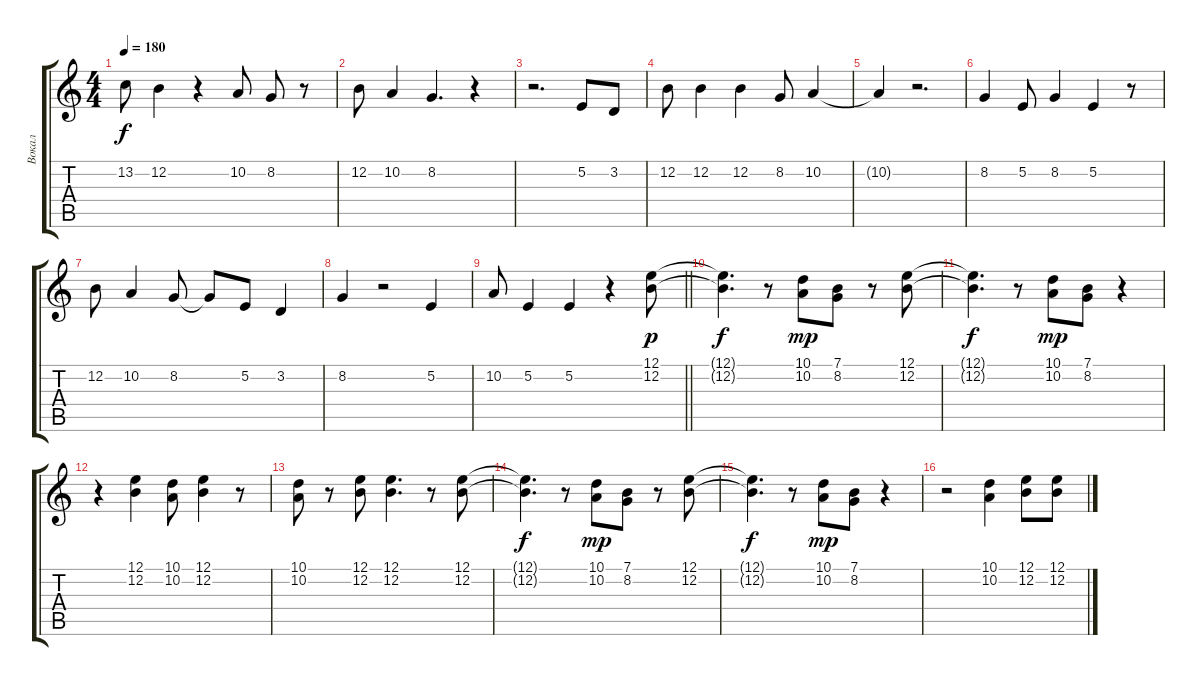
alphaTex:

\track ("Вокал" "Вокал") {instrument oboe}
\staff {score tabs}
\tuning (E4 B3 G3 D3 A2 E2) {hide}
\ts (4 4)
\tempo 180
\clef g2
\ks c
13.2{t}.8{dy f} 12.2.4 r.4 10.2.8 8.2.8 r.8 |
12.2.8 10.2.4 8.2.4{d} r.4 |
r.2{d} 5.2.8 3.2.8 |
12.2.8 12.2.4 12.2.4 8.2.8 10.2.4 |
10.2{t}.4 r.2{d} |
8.2.4 5.2.8 8.2.4 5.2.4 r.8 |
12.2.8 10.2.4 8.2.8 8.2{t}.8 5.2.8 3.2.4 |
8.2.4 r.2 5.2.4 |
\barLineRight lightlight
10.2.8 5.2.4 5.2.4 r.4 (12.1 12.2).8{dy p} |
(12.1{t} 12.2{t}).4{d dy f} r.8 (10.1 10.2).8{dy mp} (7.1 8.2).8 r.8 (12.1 12.2).8 |
(12.1{t} 12.2{t}).4{d dy f} r.8 (10.1 10.2).8{dy mp} (7.1 8.2).8 r.4 |
r.4 (12.1 12.2).4 (10.1 10.2).8 (12.1 12.2).4 r.8 |
(10.1 10.2).8 r.8 (12.1 12.2).8 (12.1 12.2).4{d} r.8 (12.1 12.2).8 |
(12.1{t} 12.2{t}).4{d dy f} r.8 (10.1 10.2).8{dy mp} (7.1 8.2).8 r.8 (12.1 12.2).8 |
(12.1{t} 12.2{t}).4{d dy f} r.8 (10.1 10.2).8{dy mp} (7.1 8.2).8 r.4 |
r.2 (10.1 10.2).4 (12.1 12.2).8 (12.1 12.2).8
